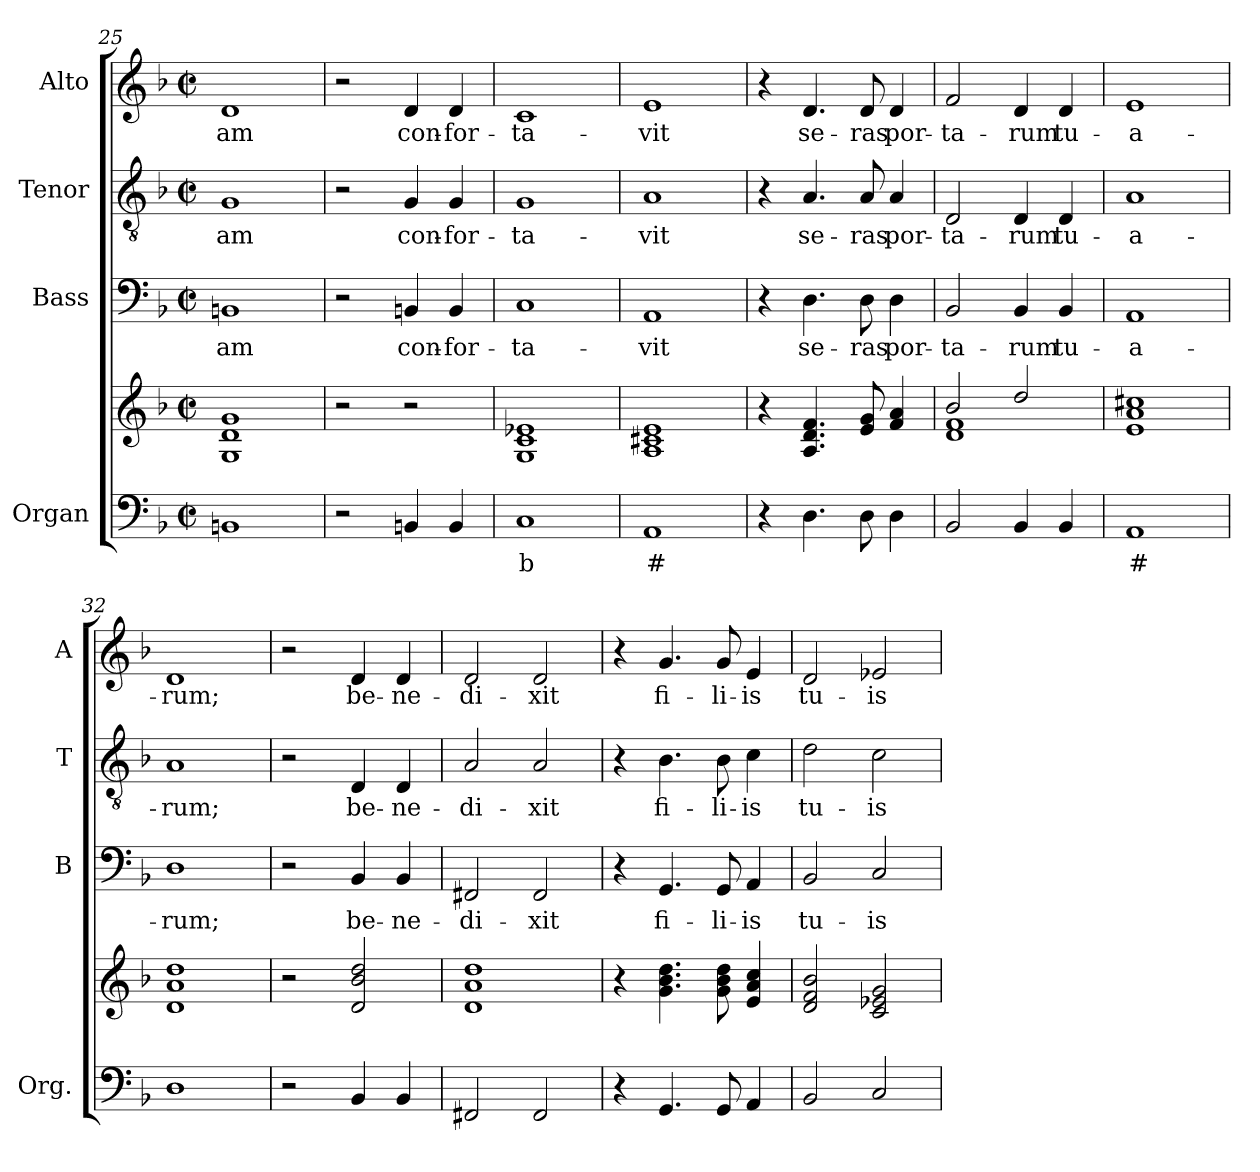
**kern	**text	**kern	**kern	**text	**kern	**text	**kern	**text
*part4	*part4	*part4	*part3	*part3	*part2	*part2	*part1	*part1
*staff5	*staff5	*staff4	*staff3	*staff3	*staff2	*staff2	*staff1	*staff1
*I"Organ	*	*	*I"Bass	*	*I"Tenor	*	*I"Alto	*
*I'Org.	*	*	*I'B	*	*I'T	*	*I'A	*
*clefF4	*	*clefG2	*clefF4	*	*clefGv2	*	*clefG2	*
*k[b-]	*	*k[b-]	*k[b-]	*	*k[b-]	*	*k[b-]	*
*F:	*	*F:	*F:	*	*F:	*	*F:	*
*M2/2	*	*M2/2	*M2/2	*	*M2/2	*	*M2/2	*
*met(c|)	*	*met(c|)	*met(c|)	*	*met(c|)	*	*met(c|)	*
=25	=25	=25	=25	=25	=25	=25	=25	=25
!	!	!	!	!LO:LY:b	!	!LO:LY:b	!	!LO:LY:b
1BBn	.	1G! 1d! 1g!	1BBn	-am	1G	-am	1d	-am
=26	=26	=26	=26	=26	=26	=26	=26	=26
2r	.	2r	2r	.	2r	.	2r	.
!	!	!	!	!LO:LY:b	!	!LO:LY:b	!	!LO:LY:b
4BBn/	.	2r	4BBn/	con-	4G/	con-	4d/	con-
!	!	!	!	!LO:LY:b	!	!LO:LY:b	!	!LO:LY:b
4BB/	.	.	4BB/	-for-	4G/	-for-	4d/	-for-
=27	=27	=27	=27	=27	=27	=27	=27	=27
!	!LO:LY:b	!	!	!LO:LY:b	!	!LO:LY:b	!	!LO:LY:b
1C	b	1G! 1c! 1e-X!	1C	-ta-	1G	-ta-	1c	-ta-
!!LO:PB:g=z
=28	=28	=28	=28	=28	=28	=28	=28	=28
!	!LO:LY:b	!	!	!LO:LY:b	!	!LO:LY:b	!	!LO:LY:b
1AA	#	1A! 1c#X! 1e!	1AA	-vit	1A	-vit	1e	-vit
=29	=29	=29	=29	=29	=29	=29	=29	=29
4r	.	4r	4r	.	4r	.	4r	.
!	!	!	!	!LO:LY:b	!	!LO:LY:b	!	!LO:LY:b
4.D\	.	4.A!/ 4.d!/ 4.f!/	4.D\	se-	4.A/	se-	4.d/	se-
!	!	!	!	!LO:LY:b	!	!LO:LY:b	!	!LO:LY:b
8D\	.	8e!/ 8g!/	8D\	-ras	8A/	-ras	8d/	-ras
!	!	!	!	!LO:LY:b	!	!LO:LY:b	!	!LO:LY:b
4D\	.	4f!/ 4a!/	4D\	por-	4A/	por-	4d/	por-
=30	=30	=30	=30	=30	=30	=30	=30	=30
*	*	*^	*	*	*	*	*	*
!	!	!	!	!	!LO:LY:b	!	!LO:LY:b	!	!LO:LY:b
2BB-/	.	2b-!/	1d! 1f!	2BB-/	-ta-	2D/	-ta-	2f/	-ta-
!	!	!	!	!	!LO:LY:b	!	!LO:LY:b	!	!LO:LY:b
4BB-/	.	2dd!/	.	4BB-/	-rum	4D/	-rum	4d/	-rum
!	!	!	!	!	!LO:LY:b	!	!LO:LY:b	!	!LO:LY:b
4BB-/	.	.	.	4BB-/	tu-	4D/	tu-	4d/	tu-
*	*	*v	*v	*	*	*	*	*	*
=31	=31	=31	=31	=31	=31	=31	=31	=31
!	!LO:LY:b	!	!	!LO:LY:b	!	!LO:LY:b	!	!LO:LY:b
1AA	#	1e! 1a! 1cc#X!	1AA	-a-	1A	-a-	1e	-a-
=32	=32	=32	=32	=32	=32	=32	=32	=32
!	!	!	!	!LO:LY:b	!	!LO:LY:b	!	!LO:LY:b
1D	.	1d! 1a! 1dd!	1D	-rum;	1A	-rum;	1d	-rum;
=33	=33	=33	=33	=33	=33	=33	=33	=33
2r	.	2r	2r	.	2r	.	2r	.
!	!	!	!	!LO:LY:b	!	!LO:LY:b	!	!LO:LY:b
4BB-/	.	2d!/ 2b-!/ 2dd!/	4BB-/	be-	4D/	be-	4d/	be-
!	!	!	!	!LO:LY:b	!	!LO:LY:b	!	!LO:LY:b
4BB-/	.	.	4BB-/	-ne-	4D/	-ne-	4d/	-ne-
=34	=34	=34	=34	=34	=34	=34	=34	=34
!	!	!	!	!LO:LY:b	!	!LO:LY:b	!	!LO:LY:b
2FF#X/	.	1d! 1a! 1dd!	2FF#X/	-di-	2A/	-di-	2d/	-di-
!	!	!	!	!LO:LY:b	!	!LO:LY:b	!	!LO:LY:b
2FF#/	.	.	2FF#/	-xit	2A/	-xit	2d/	-xit
!!LO:LB:g=z
=35	=35	=35	=35	=35	=35	=35	=35	=35
4r	.	4r	4r	.	4r	.	4r	.
!	!	!	!	!LO:LY:b	!	!LO:LY:b	!	!LO:LY:b
4.GG/	.	4.g!\ 4.b-!\ 4.dd!\	4.GG/	fi-	4.B-\	fi-	4.g/	fi-
!	!	!	!	!LO:LY:b	!	!LO:LY:b	!	!LO:LY:b
8GG/	.	8g!\ 8b-!\ 8dd!\	8GG/	-li-	8B-\	-li-	8g/	-li-
!	!	!	!	!LO:LY:b	!	!LO:LY:b	!	!LO:LY:b
4AA/	.	4e!/ 4a!/ 4cc!/	4AA/	-is	4c\	-is	4e/	-is
=36	=36	=36	=36	=36	=36	=36	=36	=36
!	!	!	!	!LO:LY:b	!	!LO:LY:b	!	!LO:LY:b
2BB-/	.	2d!/ 2f!/ 2b-!/	2BB-/	tu-	2d\	tu-	2d/	tu-
!	!	!	!	!LO:LY:b	!	!LO:LY:b	!	!LO:LY:b
2C/	.	2c!/ 2e-X!/ 2g!/	2C/	-is	2c\	-is	2e-X/	-is
=	=	=	=	=	=	=	=	=
*-	*-	*-	*-	*-	*-	*-	*-	*-
